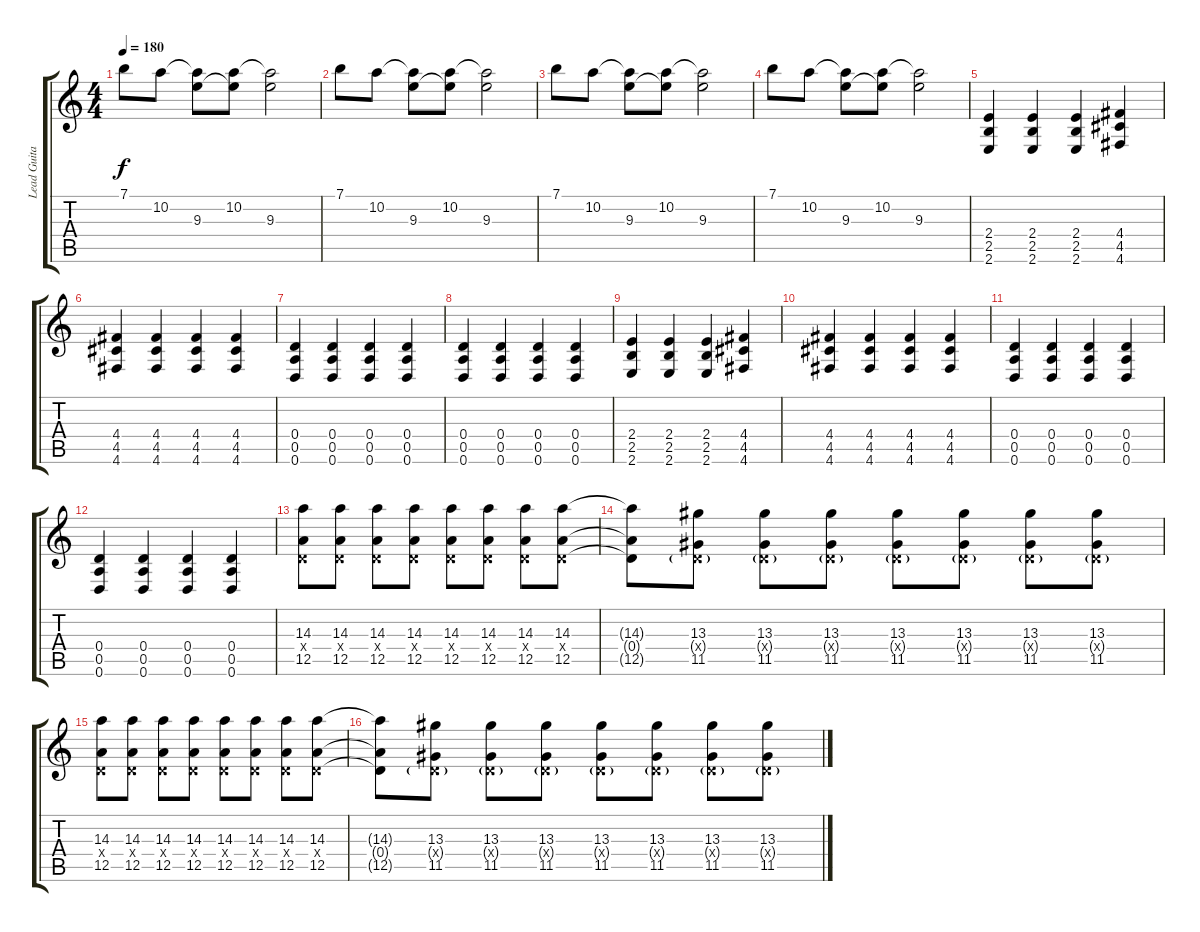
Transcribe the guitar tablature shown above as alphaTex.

\track ("Lead Guitar" "Lead Guita") {instrument overdrivenguitar}
\staff {score tabs}
\tuning (E4 B3 G3 D3 A2 D2) {hide}
\ts (4 4)
\tempo 180
\clef g2
\ks c
7.1.8{dy f} 10.2.8 (10.2{t} 9.3).8 (10.2 9.3{t}).8 (10.2{t} 9.3).2 |
7.1.8 10.2.8 (10.2{t} 9.3).8 (10.2 9.3{t}).8 (10.2{t} 9.3).2 |
7.1.8 10.2.8 (10.2{t} 9.3).8 (10.2 9.3{t}).8 (10.2{t} 9.3).2 |
7.1.8 10.2.8 (10.2{t} 9.3).8 (10.2 9.3{t}).8 (10.2{t} 9.3).2 |
(2.4 2.5 2.6).4 (2.4 2.5 2.6).4 (2.4 2.5 2.6).4 (4.4 4.5 4.6).4 |
(4.4 4.5 4.6).4 (4.4 4.5 4.6).4 (4.4 4.5 4.6).4 (4.4 4.5 4.6).4 |
(0.4 0.5 0.6).4 (0.4 0.5 0.6).4 (0.4 0.5 0.6).4 (0.4 0.5 0.6).4 |
(0.4 0.5 0.6).4 (0.4 0.5 0.6).4 (0.4 0.5 0.6).4 (0.4 0.5 0.6).4 |
(2.4 2.5 2.6).4 (2.4 2.5 2.6).4 (2.4 2.5 2.6).4 (4.4 4.5 4.6).4 |
(4.4 4.5 4.6).4 (4.4 4.5 4.6).4 (4.4 4.5 4.6).4 (4.4 4.5 4.6).4 |
(0.4 0.5 0.6).4 (0.4 0.5 0.6).4 (0.4 0.5 0.6).4 (0.4 0.5 0.6).4 |
(0.4 0.5 0.6).4 (0.4 0.5 0.6).4 (0.4 0.5 0.6).4 (0.4 0.5 0.6).4 |
(14.3 0.4{x} 12.5).8 (14.3 0.4{x} 12.5).8 (14.3 0.4{x} 12.5).8 (14.3 0.4{x} 12.5).8 (14.3 0.4{x} 12.5).8 (14.3 0.4{x} 12.5).8 (14.3 0.4{x} 12.5).8 (14.3 0.4{x} 12.5).8 |
(14.3{t} 0.4{t} 12.5{t}).8 (13.3 0.4{g x} 11.5).8 (13.3 0.4{g x} 11.5).8 (13.3 0.4{g x} 11.5).8 (13.3 0.4{g x} 11.5).8 (13.3 0.4{g x} 11.5).8 (13.3 0.4{g x} 11.5).8 (13.3 0.4{g x} 11.5).8 |
(14.3 0.4{x} 12.5).8 (14.3 0.4{x} 12.5).8 (14.3 0.4{x} 12.5).8 (14.3 0.4{x} 12.5).8 (14.3 0.4{x} 12.5).8 (14.3 0.4{x} 12.5).8 (14.3 0.4{x} 12.5).8 (14.3 0.4{x} 12.5).8 |
(14.3{t} 0.4{t} 12.5{t}).8 (13.3 0.4{g x} 11.5).8 (13.3 0.4{g x} 11.5).8 (13.3 0.4{g x} 11.5).8 (13.3 0.4{g x} 11.5).8 (13.3 0.4{g x} 11.5).8 (13.3 0.4{g x} 11.5).8 (13.3 0.4{g x} 11.5).8
